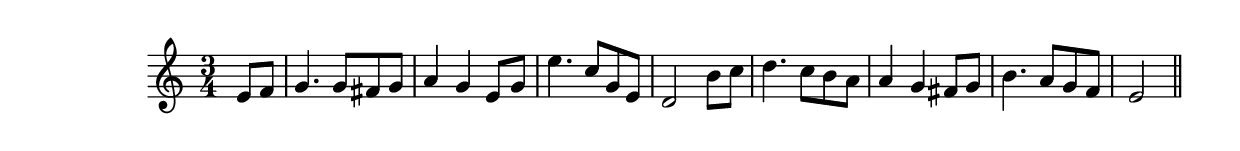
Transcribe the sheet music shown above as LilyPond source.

\version "2.14.0"
%{\header {
  title = "Kevin Barry (Ireland)" % 1920
  composer = "anonymous"
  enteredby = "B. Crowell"
}%}
\score{{\key c \major
\time 3/4
%{\tempo 4=100
%}\relative c' {
  \partial 4
  e8 f |
  g4. g8 fis g | a4 g e8 g | e'4. c8 g e | d2 b'8 c | d4. c8 b a | a4 g fis8 g | b4. a8 g f | e2
  \bar "||"
}

}}